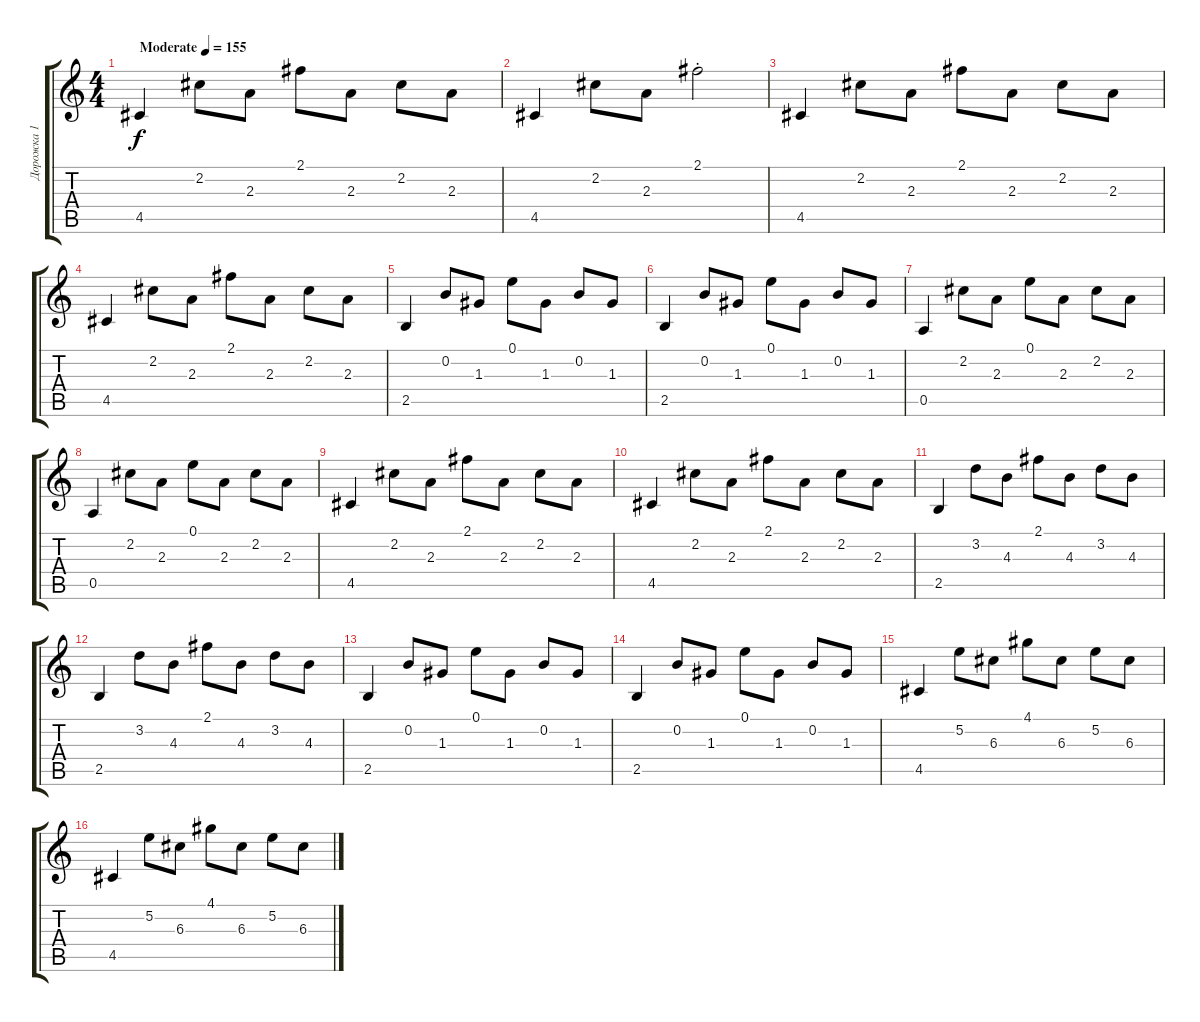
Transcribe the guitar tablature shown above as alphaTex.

\track ("Дорожка 1" "Дорожка 1") {instrument acousticguitarsteel}
\staff {score tabs}
\tuning (E4 B3 G3 D3 A2 E2) {hide}
\ts (4 4)
\tempo (155 "Moderate")
\clef g2
\ks c
4.5.4{dy f instrument acousticguitarsteel} 2.2.8 2.3.8 2.1.8 2.3.8 2.2.8 2.3.8 |
4.5.4 2.2.8 2.3.8 2.1{st}.2 |
4.5.4 2.2.8 2.3.8 2.1.8 2.3.8 2.2.8 2.3.8 |
4.5.4 2.2.8 2.3.8 2.1.8 2.3.8 2.2.8 2.3.8 |
2.5.4 0.2.8 1.3.8 0.1.8 1.3.8 0.2.8 1.3.8 |
2.5.4 0.2.8 1.3.8 0.1.8 1.3.8 0.2.8 1.3.8 |
0.5.4 2.2.8 2.3.8 0.1.8 2.3.8 2.2.8 2.3.8 |
0.5.4 2.2.8 2.3.8 0.1.8 2.3.8 2.2.8 2.3.8 |
4.5.4 2.2.8 2.3.8 2.1.8 2.3.8 2.2.8 2.3.8 |
4.5.4 2.2.8 2.3.8 2.1.8 2.3.8 2.2.8 2.3.8 |
2.5.4 3.2.8 4.3.8 2.1.8 4.3.8 3.2.8 4.3.8 |
2.5.4 3.2.8 4.3.8 2.1.8 4.3.8 3.2.8 4.3.8 |
2.5.4 0.2.8 1.3.8 0.1.8 1.3.8 0.2.8 1.3.8 |
2.5.4 0.2.8 1.3.8 0.1.8 1.3.8 0.2.8 1.3.8 |
4.5.4 5.2.8 6.3.8 4.1.8 6.3.8 5.2.8 6.3.8 |
4.5.4 5.2.8 6.3.8 4.1.8 6.3.8 5.2.8 6.3.8
